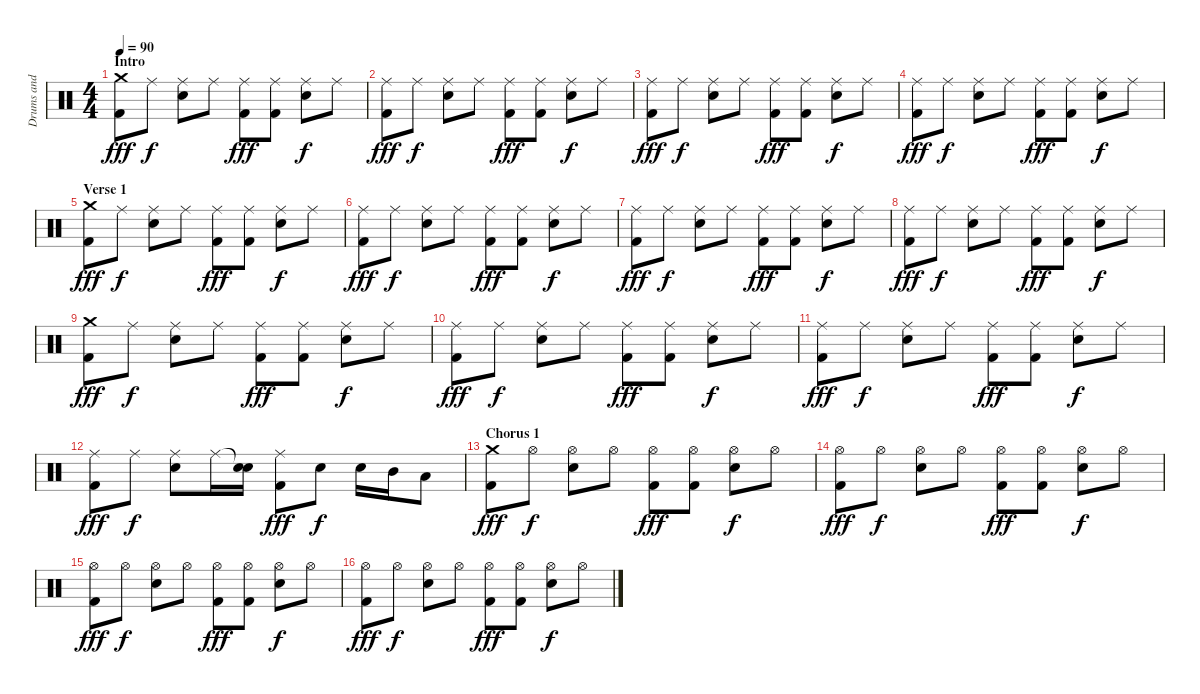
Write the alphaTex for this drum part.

\track ("Drums and Percussion" "Drums and ") {instrument percussion}
\staff {score}
\articulation defaults
\ts (4 4)
\section ("" "Intro")
\tempo 90
\clef neutral
\ks c
("Crash medium (hit)" "Kick (hit) 2").8{dy fff} "Ride (middle)".8{dy f} ("Ride (middle)" "Snare (hit) 2").8 "Ride (middle)".8 ("Ride (middle)" "Kick (hit) 2").8{dy fff} ("Ride (middle)" "Kick (hit) 2").8 ("Ride (middle)" "Snare (hit) 2").8{dy f} "Ride (middle)".8 |
("Ride (middle)" "Kick (hit) 2").8{dy fff} "Ride (middle)".8{dy f} ("Ride (middle)" "Snare (hit) 2").8 "Ride (middle)".8 ("Ride (middle)" "Kick (hit) 2").8{dy fff} ("Ride (middle)" "Kick (hit) 2").8 ("Ride (middle)" "Snare (hit) 2").8{dy f} "Ride (middle)".8 |
("Ride (middle)" "Kick (hit) 2").8{dy fff} "Ride (middle)".8{dy f} ("Ride (middle)" "Snare (hit) 2").8 "Ride (middle)".8 ("Ride (middle)" "Kick (hit) 2").8{dy fff} ("Ride (middle)" "Kick (hit) 2").8 ("Ride (middle)" "Snare (hit) 2").8{dy f} "Ride (middle)".8 |
("Ride (middle)" "Kick (hit) 2").8{dy fff} "Ride (middle)".8{dy f} ("Ride (middle)" "Snare (hit) 2").8 "Ride (middle)".8 ("Ride (middle)" "Kick (hit) 2").8{dy fff} ("Ride (middle)" "Kick (hit) 2").8 ("Ride (middle)" "Snare (hit) 2").8{dy f} "Ride (middle)".8 |
\section ("" "Verse 1")
("Crash medium (hit)" "Kick (hit) 2").8{dy fff} "Ride (middle)".8{dy f} ("Ride (middle)" "Snare (hit) 2").8 "Ride (middle)".8 ("Ride (middle)" "Kick (hit) 2").8{dy fff} ("Ride (middle)" "Kick (hit) 2").8 ("Ride (middle)" "Snare (hit) 2").8{dy f} "Ride (middle)".8 |
("Ride (middle)" "Kick (hit) 2").8{dy fff} "Ride (middle)".8{dy f} ("Ride (middle)" "Snare (hit) 2").8 "Ride (middle)".8 ("Ride (middle)" "Kick (hit) 2").8{dy fff} ("Ride (middle)" "Kick (hit) 2").8 ("Ride (middle)" "Snare (hit) 2").8{dy f} "Ride (middle)".8 |
("Ride (middle)" "Kick (hit) 2").8{dy fff} "Ride (middle)".8{dy f} ("Ride (middle)" "Snare (hit) 2").8 "Ride (middle)".8 ("Ride (middle)" "Kick (hit) 2").8{dy fff} ("Ride (middle)" "Kick (hit) 2").8 ("Ride (middle)" "Snare (hit) 2").8{dy f} "Ride (middle)".8 |
("Ride (middle)" "Kick (hit) 2").8{dy fff} "Ride (middle)".8{dy f} ("Ride (middle)" "Snare (hit) 2").8 "Ride (middle)".8 ("Ride (middle)" "Kick (hit) 2").8{dy fff} ("Ride (middle)" "Kick (hit) 2").8 ("Ride (middle)" "Snare (hit) 2").8{dy f} "Ride (middle)".8 |
("Crash medium (hit)" "Kick (hit) 2").8{dy fff} "Ride (middle)".8{dy f} ("Ride (middle)" "Snare (hit) 2").8 "Ride (middle)".8 ("Ride (middle)" "Kick (hit) 2").8{dy fff} ("Ride (middle)" "Kick (hit) 2").8 ("Ride (middle)" "Snare (hit) 2").8{dy f} "Ride (middle)".8 |
("Ride (middle)" "Kick (hit) 2").8{dy fff} "Ride (middle)".8{dy f} ("Ride (middle)" "Snare (hit) 2").8 "Ride (middle)".8 ("Ride (middle)" "Kick (hit) 2").8{dy fff} ("Ride (middle)" "Kick (hit) 2").8 ("Ride (middle)" "Snare (hit) 2").8{dy f} "Ride (middle)".8 |
("Ride (middle)" "Kick (hit) 2").8{dy fff} "Ride (middle)".8{dy f} ("Ride (middle)" "Snare (hit) 2").8 "Ride (middle)".8 ("Ride (middle)" "Kick (hit) 2").8{dy fff} ("Ride (middle)" "Kick (hit) 2").8 ("Ride (middle)" "Snare (hit) 2").8{dy f} "Ride (middle)".8 |
("Ride (middle)" "Kick (hit) 2").8{dy fff} "Ride (middle)".8{dy f} ("Ride (middle)" "Snare (hit) 2").8 "Ride (middle)".16 ("Snare (hit)"{t} "Snare (hit) 2").16 ("Ride (middle)" "Kick (hit) 2").8{dy fff} "Snare (hit) 2".8{dy f} "Snare (hit) 2".16 "Mid Tom (hit)".16 "Low Tom (hit)".8 |
\section ("" "Chorus 1")
("Crash medium (hit)" "Kick (hit) 2").8{dy fff} "Hi-Hat (open)".8{dy f} ("Hi-Hat (open)" "Snare (hit) 2").8 "Hi-Hat (open)".8 ("Hi-Hat (open)" "Kick (hit) 2").8{dy fff} ("Hi-Hat (open)" "Kick (hit) 2").8 ("Hi-Hat (open)" "Snare (hit) 2").8{dy f} "Hi-Hat (open)".8 |
("Hi-Hat (open)" "Kick (hit) 2").8{dy fff} "Hi-Hat (open)".8{dy f} ("Hi-Hat (open)" "Snare (hit) 2").8 "Hi-Hat (open)".8 ("Hi-Hat (open)" "Kick (hit) 2").8{dy fff} ("Hi-Hat (open)" "Kick (hit) 2").8 ("Hi-Hat (open)" "Snare (hit) 2").8{dy f} "Hi-Hat (open)".8 |
("Hi-Hat (open)" "Kick (hit) 2").8{dy fff} "Hi-Hat (open)".8{dy f} ("Hi-Hat (open)" "Snare (hit) 2").8 "Hi-Hat (open)".8 ("Hi-Hat (open)" "Kick (hit) 2").8{dy fff} ("Hi-Hat (open)" "Kick (hit) 2").8 ("Hi-Hat (open)" "Snare (hit) 2").8{dy f} "Hi-Hat (open)".8 |
("Hi-Hat (open)" "Kick (hit) 2").8{dy fff} "Hi-Hat (open)".8{dy f} ("Hi-Hat (open)" "Snare (hit) 2").8 "Hi-Hat (open)".8 ("Hi-Hat (open)" "Kick (hit) 2").8{dy fff} ("Hi-Hat (open)" "Kick (hit) 2").8 ("Hi-Hat (open)" "Snare (hit) 2").8{dy f} "Hi-Hat (open)".8
